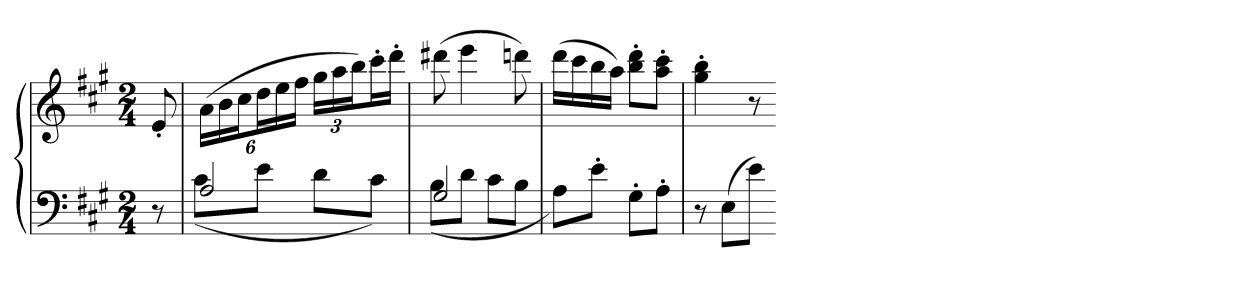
**kern	**kern
*part1	*part1
*staff2	*staff1
*clefF4	*clefG2
*k[f#c#g#]	*k[f#c#g#]
*A:	*A:
*M2/4	*M2/4
=	=
8r	8e'
=116	=116
*^	*
2A	(8c#L	(24aLL
.	.	24b
.	.	24cc#J
.	8eJ	24ddL
.	.	24ee
.	.	24ff#JJ
.	8dL	24gg#LL
.	.	24aa
.	.	24bbJ)
.	8c#J)	16ccc#'L
.	.	16ddd'JJ
=117	=117	=117
2G#	(8BL	(8ddd#X
.	8dJ	4eee
.	8c#L	.
.	8BJ	8dddn)
*v	*v	*
=118	=118
8AL)	(16dddLL
.	16ccc#
8e'J	16bb
.	16aaJJ)
8G#'L	8bb' 8ddd'L
8A'J	8aa' 8ccc#'J
=119	=119
8r	4gg#' 4bb'
(8EL	.
8eJ)	8r
=-	=-
*-	*-
